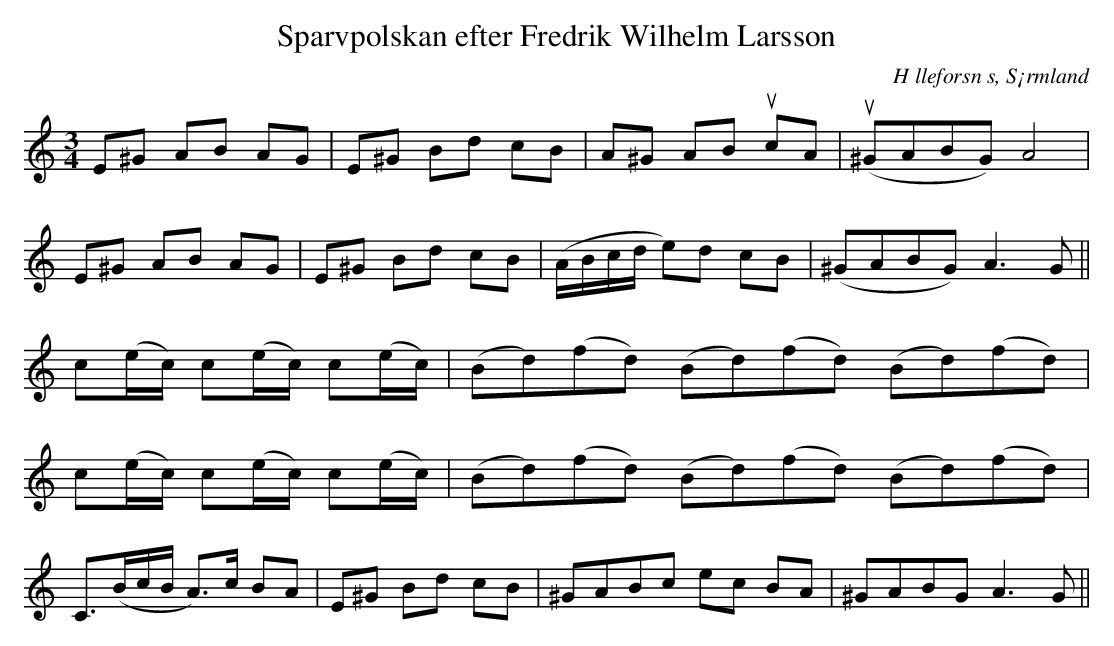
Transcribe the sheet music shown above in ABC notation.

X:1
T:Sparvpolskan efter Fredrik Wilhelm Larsson
O:H lleforsn s, S¡rmland
M:3/4
L:1/8
K:Am
E^G AB AG | E^G Bd cB | A^G AB ucA | (u^GABG) A4 |
E^G AB AG | E^G Bd cB | (A/B/c/d/ e)d cB | (^GABG) A2>G2 ||
c(e/c/) c(e/c/) c(e/c/) | (Bd)(fd) (Bd)(fd) (Bd)(fd) |
c(e/c/) c(e/c/) c(e/c/) | (Bd)(fd) (Bd)(fd) (Bd)(fd) |
C3/2(B/c/B/ A>)c BA | E^G Bd cB | ^GABc ec BA | ^GABG A2>G2 ||
